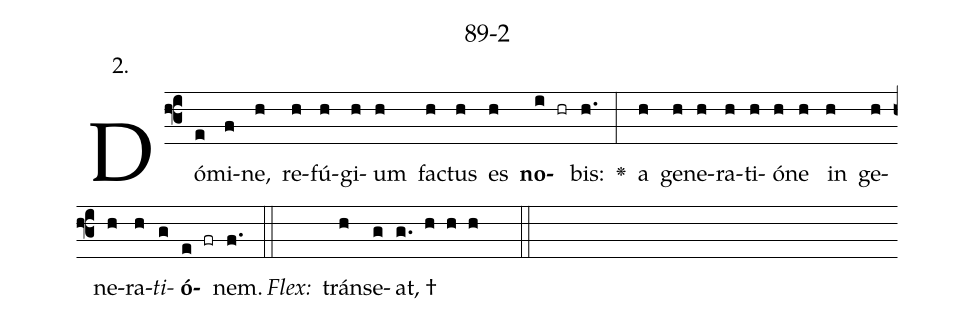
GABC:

name: 89-2;
annotation: 2.;
%%
(f3)Dó(e)mi(f)ne,(h) re(h)fú(h)gi(h)um(h) fac(h)tus(h) es(h) <b>no</b>(i hr)bis:(h.) <v>\greheightstar</v>(:) a(h) ge(h)ne(h)ra(h)ti(h)ó(h)ne(h) in(h) ge(h)ne(h)ra(h)<i>ti</i>(g)<b>ó</b>(e fr)nem.(f.) (::)
<i>Flex:</i>()  tráns(h)e(g)at, †(g. h h h  ::)

%E(h) u(h) o(h) u(g) a(e) e.(f.) (::)
